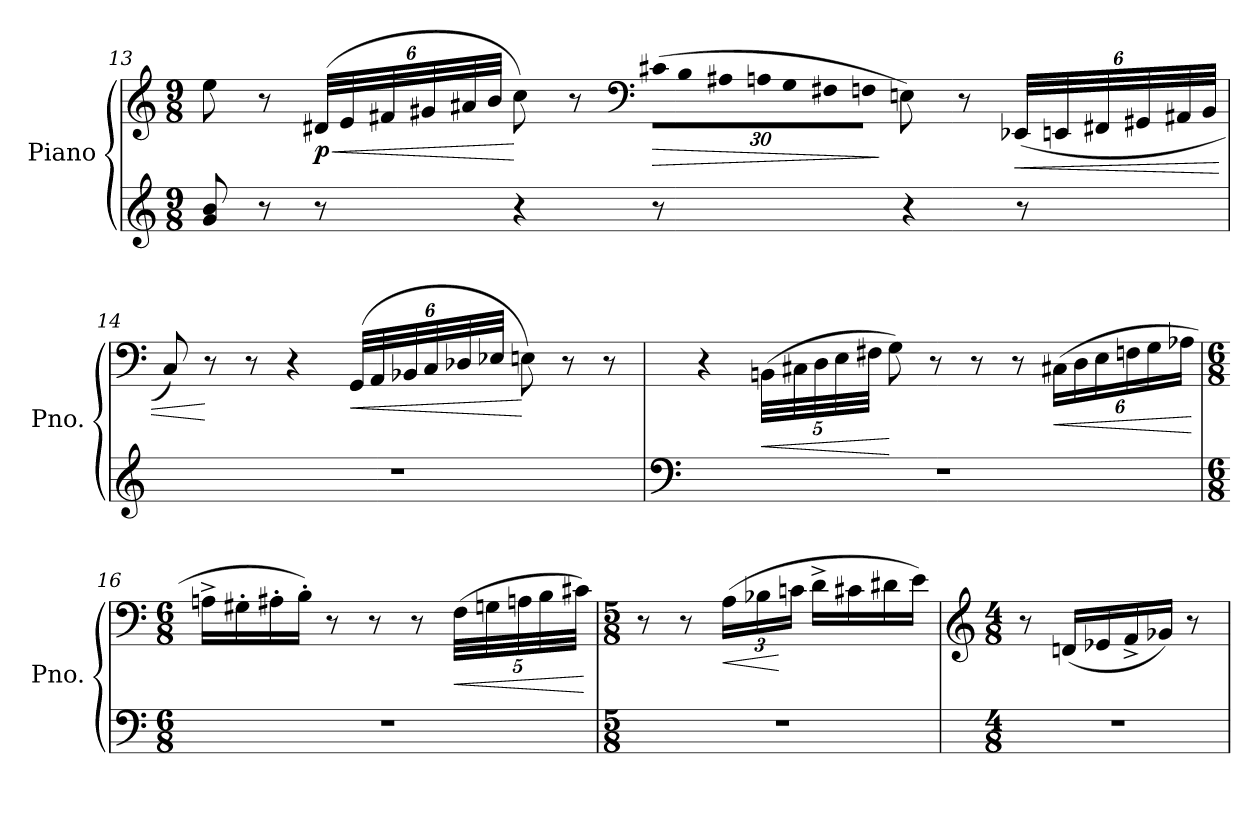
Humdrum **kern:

**kern	**kern	**dynam
*part1	*part1	*part1
*staff2	*staff1	*staff1/2
*I"Piano	*	*
*I'Pno.	*	*
!!LO:LB:g=z
*clefG2	*clefG2	*
*k[]	*k[]	*
*M9/8	*M9/8	*
=13	=13	=13
8g/ 8b/	8ee\	.
8r	8r	.
*	*Xbrackettup	*
!	!	!LO:HP:b
!	!	!LO:DY:n=1:b
8r	(>48d#X/LLL	< p
.	48e/	.
.	48f#X/	.
.	48g#X/	.
.	48a#X/	.
.	48b/JJJ	.
4r	8cc\)	[
.	8r	.
*	*clefF4	*
!	!LO:N:vis=32	!LO:HP:b
8r	(>960%17c#X\LLL	>
!	!LO:N:vis=32	!
.	960%17B\	.
!	!LO:N:vis=32	!
.	960%17A#X\	.
!	!LO:N:vis=32	!
.	960%17An\	.
!	!LO:N:vis=32	!
.	960%17G\	.
!	!LO:N:vis=32	!
.	960%17F#X\	.
!	!LO:N:vis=32	!
.	960%17Fn\JJJ	.
.	8En\)	]
4r	.	.
.	8r	.
!	!	!LO:HP:b
.	(<48EE-X/LLL	<
8r	.	.
.	48EEn/	.
.	48FF#X/	.
.	48GG#X/	.
.	48AA#X/	.
.	48BB/JJJ	.
.	960ryy	.
!!LO:LB:g=z
=14	=14	=14
8%9r	8C/)	.
.	8r	[
.	8r	.
.	4r	.
!	!	!LO:HP:b
.	(>48GG/LLL	<
.	48AA/	.
.	48BB-X/	.
.	48C/	.
.	48D-X/	.
.	48E-X/JJJ	.
.	8En\)	[
.	8r	.
.	8r	.
=15	=15	=15
*clefF4	*	*
8%9r	4r	.
!	!	!LO:HP:b
.	(>40BBn\LLL	<
.	40C#X\	.
.	40D\	.
.	40E\	.
.	40F#X\JJJ	.
.	8G\)	[
.	8r	.
.	8r	.
.	8r	.
!	!	!LO:HP:b
.	(>24C#X\LL	<
.	24D\	.
.	24E\	.
.	24Fn\	.
.	24G\	.
.	24A-X\JJ	.
.	.	[
!!LO:LB:g=z
=16	=16	=16
*M6/8	*M6/8	*
2.r	16An^\LL	.
.	16G#X'\	.
.	16A#X'\	.
.	16B'\JJ)	.
.	8r	.
.	8r	.
.	8r	.
!	!	!LO:HP:b
.	(>40F\LLL	<
.	40Gn\	.
.	40An\	.
.	40B\	.
.	40c#X\JJJ)	.
.	.	[
=17	=17	=17
*M5/8	*M5/8	*
8%5r	8r	.
.	8r	.
!	!	!LO:HP:b
.	(>24A\LL	<
.	24B-X\	.
.	24cn\JJ	[
.	16d^\LL	.
.	16c#X\	.
.	16d#X\	.
.	16e\JJ)	.
=18	=18	=18
*	*clefG2	*
*M4/8	*M4/8	*
2r	8r	.
.	(<16dn/LL	.
.	16e-X/	.
.	16f^/	.
.	16g-X/JJ)	.
.	8r	.
=	=	=
*-	*-	*-
